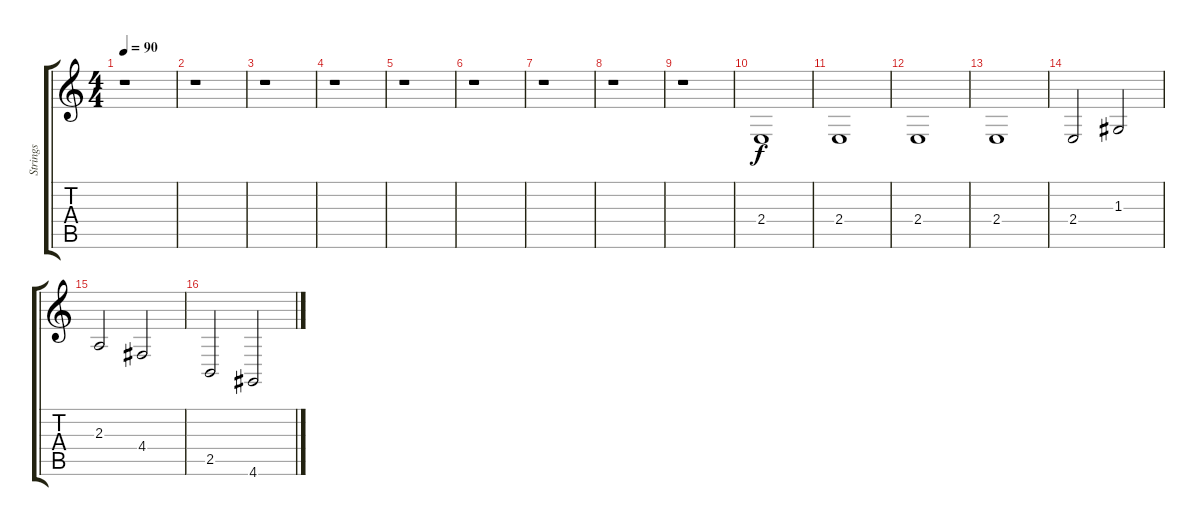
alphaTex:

\track ("Strings" "Strings") {instrument stringensemble2}
\staff {score tabs}
\tuning (E4 B3 G3 D3 A2 E2) {hide}
\ts (4 4)
\tempo 90
\clef g2
\ks c
r.1{dy f} |
r.1 |
r.1 |
r.1 |
r.1 |
r.1 |
r.1 |
r.1 |
r.1 |
2.4.1{volume 16} |
2.4.1 |
2.4.1 |
2.4.1 |
2.4.2 1.3.2 |
2.3.2 4.4.2 |
2.5.2 4.6.2
